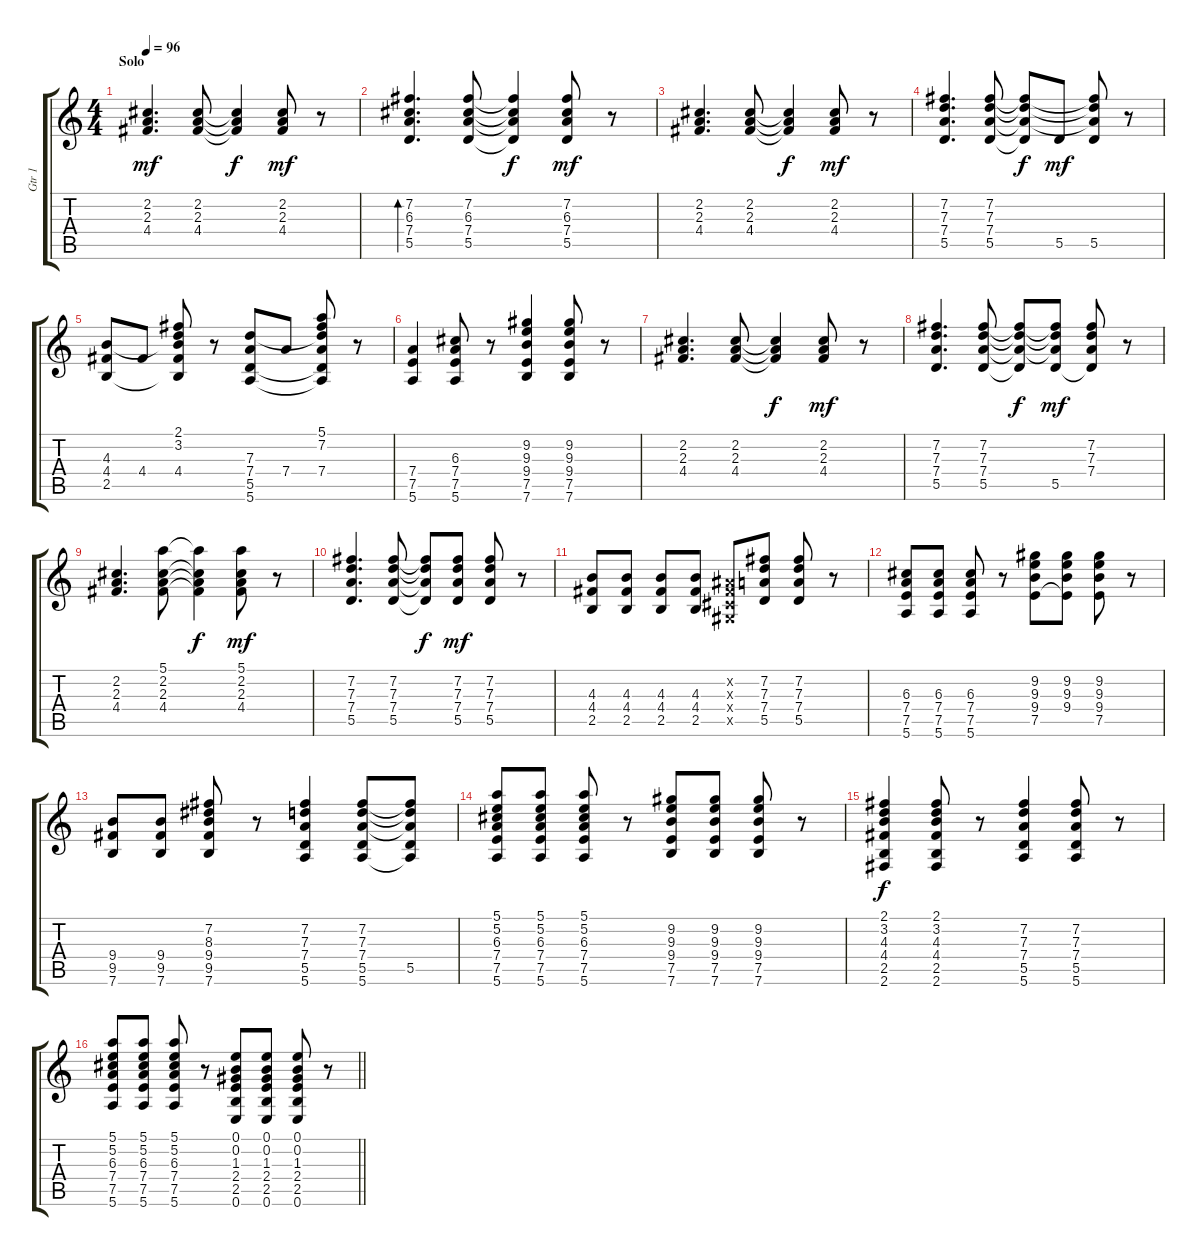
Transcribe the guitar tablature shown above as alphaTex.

\track ("Gtr 1" "Gtr 1") {instrument electricguitarclean}
\staff {score tabs}
\tuning (E4 B3 G3 D3 A2 E2) {hide}
\ts (4 4)
\section ("" "Solo")
\tempo 96
\clef g2
\ks c
(2.2 2.3 4.4).4{d dy mf} (2.2 2.3 4.4).8 (2.2{t} 2.3{t} 4.4{t}).4{dy f} (2.2 2.3 4.4).8{dy mf} r.8 |
(7.2 6.3 7.4 5.5).4{d bd 60} (7.2 6.3 7.4 5.5).8 (7.2{t} 6.3{t} 7.4{t} 5.5{t}).4{dy f} (7.2 6.3 7.4 5.5).8{dy mf} r.8 |
(2.2 2.3 4.4).4{d} (2.2 2.3 4.4).8 (2.2{t} 2.3{t} 4.4{t}).4{dy f} (2.2 2.3 4.4).8{dy mf} r.8 |
(7.2 7.3 7.4 5.5).4{d} (7.2 7.3 7.4 5.5).8 (7.2{t} 7.3{t} 7.4{t} 5.5{t}).8{dy f} 5.5.8{dy mf} (7.2{t} 7.3{t} 7.4{t} 5.5).8 r.8 |
(4.3 4.4 2.5).8 4.4.8 (2.1 3.2 4.3{t} 4.4 2.5{t}).8 r.8 (7.3 7.4 5.5 5.6).8 7.4.8 (5.1 7.2 7.3{t} 7.4 5.5{t} 5.6{t}).8 r.8 |
(7.4 7.5 5.6).4 (6.3 7.4 7.5 5.6).8 r.8 (9.2 9.3 9.4 7.5 7.6).4 (9.2 9.3 9.4 7.5 7.6).8 r.8 |
(2.2 2.3 4.4).4{d} (2.2 2.3 4.4).8 (2.2{t} 2.3{t} 4.4{t}).4{dy f} (2.2 2.3 4.4).8{dy mf} r.8 |
(7.2 7.3 7.4 5.5).4{d} (7.2 7.3 7.4 5.5).8 (7.2{t} 7.3{t} 7.4{t} 5.5{t}).8{dy f} (7.2{t} 7.3{t} 7.4{t} 5.5).8{dy mf} (7.2 7.3 7.4 5.5{t}).8 r.8 |
(2.2 2.3 4.4).4{d} (5.1 2.2 2.3 4.4).8 (5.1{t} 2.2{t} 2.3{t} 4.4{t}).4{dy f} (5.1 2.2 2.3 4.4).8{dy mf} r.8 |
(7.2 7.3 7.4 5.5).4{d} (7.2 7.3 7.4 5.5).8 (7.2{t} 7.3{t} 7.4{t} 5.5{t}).8{dy f} (7.2 7.3 7.4 5.5).8{dy mf} (7.2 7.3 7.4 5.5).8 r.8 |
(4.3 4.4 2.5).8 (4.3 4.4 2.5).8 (4.3 4.4 2.5).8 (4.3 4.4 2.5).8 (-1.2{x} -1.3{x} -1.4{x} -1.5{x}).8 (7.2 7.3 7.4 5.5).8 (7.2 7.3 7.4 5.5).8 r.8 |
(6.3 7.4 7.5 5.6).8 (6.3 7.4 7.5 5.6).8 (6.3 7.4 7.5 5.6).8 r.8 (9.2 9.3 9.4 7.5).8 (9.2 9.3 9.4 7.5{t}).8 (9.2 9.3 9.4 7.5).8 r.8 |
(9.4 9.5 7.6).8 (9.4 9.5 7.6).8 (7.2 8.3 9.4 9.5 7.6).8 r.8 (7.2 7.3 7.4 5.5 5.6).4 (7.2 7.3 7.4 5.5 5.6).8 (7.2{t} 7.3{t} 7.4{t} 5.5 5.6{t}).8 |
(5.1 5.2 6.3 7.4 7.5 5.6).8 (5.1 5.2 6.3 7.4 7.5 5.6).8 (5.1 5.2 6.3 7.4 7.5 5.6).8 r.8 (9.2 9.3 9.4 7.5 7.6).8 (9.2 9.3 9.4 7.5 7.6).8 (9.2 9.3 9.4 7.5 7.6).8 r.8 |
(2.1 3.2 4.3 4.4 2.5 2.6).4{dy f} (2.1 3.2 4.3 4.4 2.5 2.6).8 r.8 (7.2 7.3 7.4 5.5 5.6).4 (7.2 7.3 7.4 5.5 5.6).8 r.8 |
\barLineRight lightlight
(5.1 5.2 6.3 7.4 7.5 5.6).8 (5.1 5.2 6.3 7.4 7.5 5.6).8 (5.1 5.2 6.3 7.4 7.5 5.6).8 r.8 (0.1 0.2 1.3 2.4 2.5 0.6).8 (0.1 0.2 1.3 2.4 2.5 0.6).8 (0.1 0.2 1.3 2.4 2.5 0.6).8 r.8
